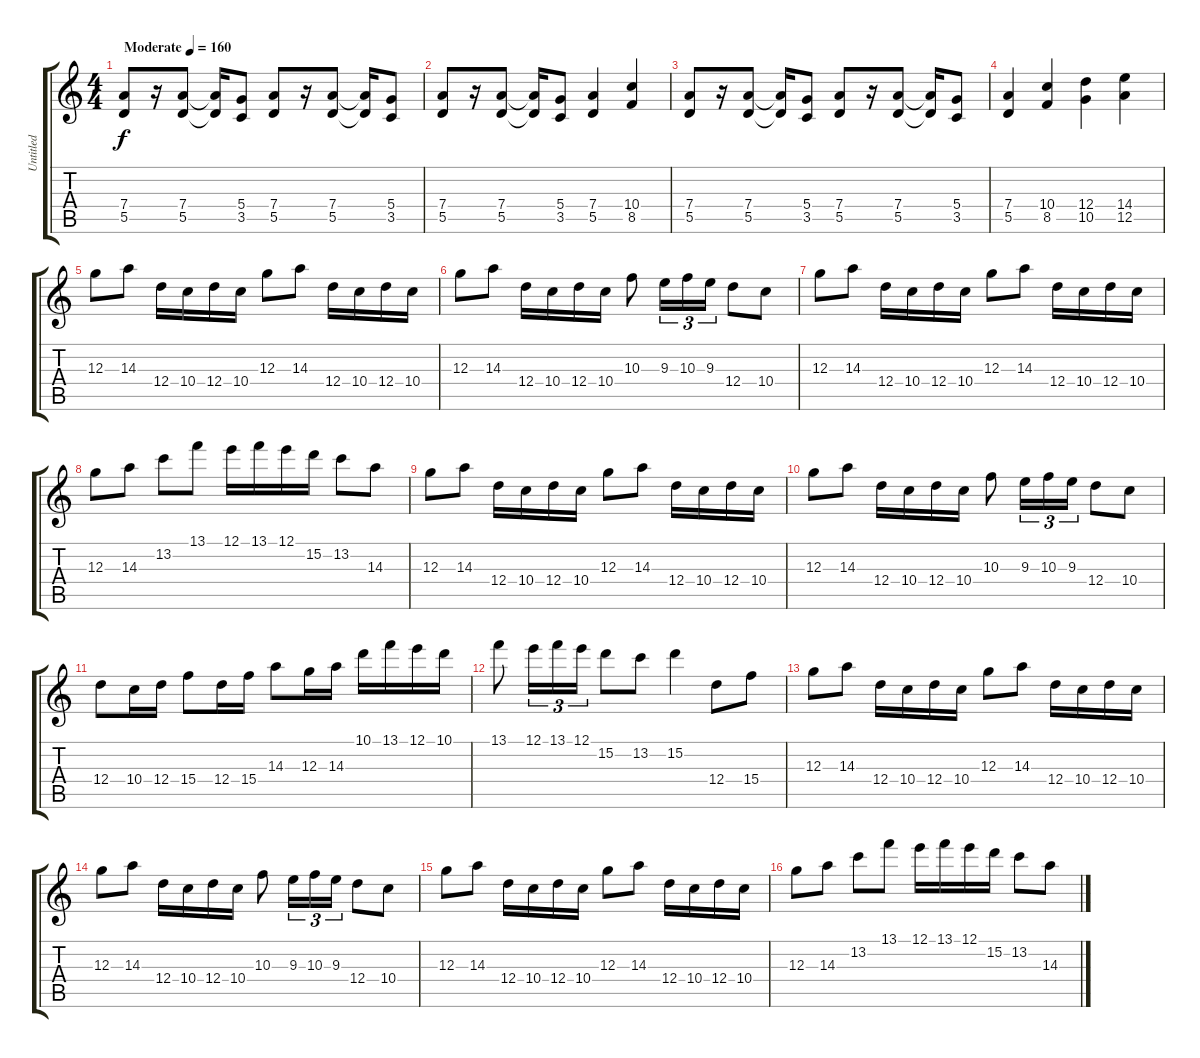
\track ("Untitled" "Untitled") {instrument distortionguitar}
\staff {score tabs}
\tuning (E4 B3 G3 D3 A2 E2) {hide}
\ts (4 4)
\tempo (160 "Moderate")
\clef g2
\ks c
(7.4 5.5).8{dy f instrument distortionguitar} r.16 (7.4 5.5).8 (7.4{t} 5.5{t}).16 (5.4 3.5).8 (7.4 5.5).8 r.16 (7.4 5.5).8 (7.4{t} 5.5{t}).16 (5.4 3.5).8 |
(7.4 5.5).8 r.16 (7.4 5.5).8 (7.4{t} 5.5{t}).16 (5.4 3.5).8 (7.4 5.5).4 (10.4 8.5).4 |
(7.4 5.5).8 r.16 (7.4 5.5).8 (7.4{t} 5.5{t}).16 (5.4 3.5).8 (7.4 5.5).8 r.16 (7.4 5.5).8 (7.4{t} 5.5{t}).16 (5.4 3.5).8 |
(7.4 5.5).4 (10.4 8.5).4 (12.4 10.5).4 (14.4 12.5).4 |
12.3.8 14.3.8 12.4.16 10.4.16 12.4.16 10.4.16 12.3.8 14.3.8 12.4.16 10.4.16 12.4.16 10.4.16 |
12.3.8 14.3.8 12.4.16 10.4.16 12.4.16 10.4.16 10.3.8 9.3.16{tu (3 2)} 10.3.16{tu (3 2)} 9.3.16{tu (3 2)} 12.4.8 10.4.8 |
12.3.8 14.3.8 12.4.16 10.4.16 12.4.16 10.4.16 12.3.8 14.3.8 12.4.16 10.4.16 12.4.16 10.4.16 |
12.3.8 14.3.8 13.2.8 13.1.8 12.1.16 13.1.16 12.1.16 15.2.16 13.2.8 14.3.8 |
12.3.8 14.3.8 12.4.16 10.4.16 12.4.16 10.4.16 12.3.8 14.3.8 12.4.16 10.4.16 12.4.16 10.4.16 |
12.3.8 14.3.8 12.4.16 10.4.16 12.4.16 10.4.16 10.3.8 9.3.16{tu (3 2)} 10.3.16{tu (3 2)} 9.3.16{tu (3 2)} 12.4.8 10.4.8 |
12.4.8 10.4.16 12.4.16 15.4.8 12.4.16 15.4.16 14.3.8 12.3.16 14.3.16 10.1.16 13.1.16 12.1.16 10.1.16 |
13.1.8 12.1.16{tu (3 2)} 13.1.16{tu (3 2)} 12.1.16{tu (3 2)} 15.2.8 13.2.8 15.2.4 12.4.8 15.4.8 |
12.3.8 14.3.8 12.4.16 10.4.16 12.4.16 10.4.16 12.3.8 14.3.8 12.4.16 10.4.16 12.4.16 10.4.16 |
12.3.8 14.3.8 12.4.16 10.4.16 12.4.16 10.4.16 10.3.8 9.3.16{tu (3 2)} 10.3.16{tu (3 2)} 9.3.16{tu (3 2)} 12.4.8 10.4.8 |
12.3.8 14.3.8 12.4.16 10.4.16 12.4.16 10.4.16 12.3.8 14.3.8 12.4.16 10.4.16 12.4.16 10.4.16 |
12.3.8 14.3.8 13.2.8 13.1.8 12.1.16 13.1.16 12.1.16 15.2.16 13.2.8 14.3.8
